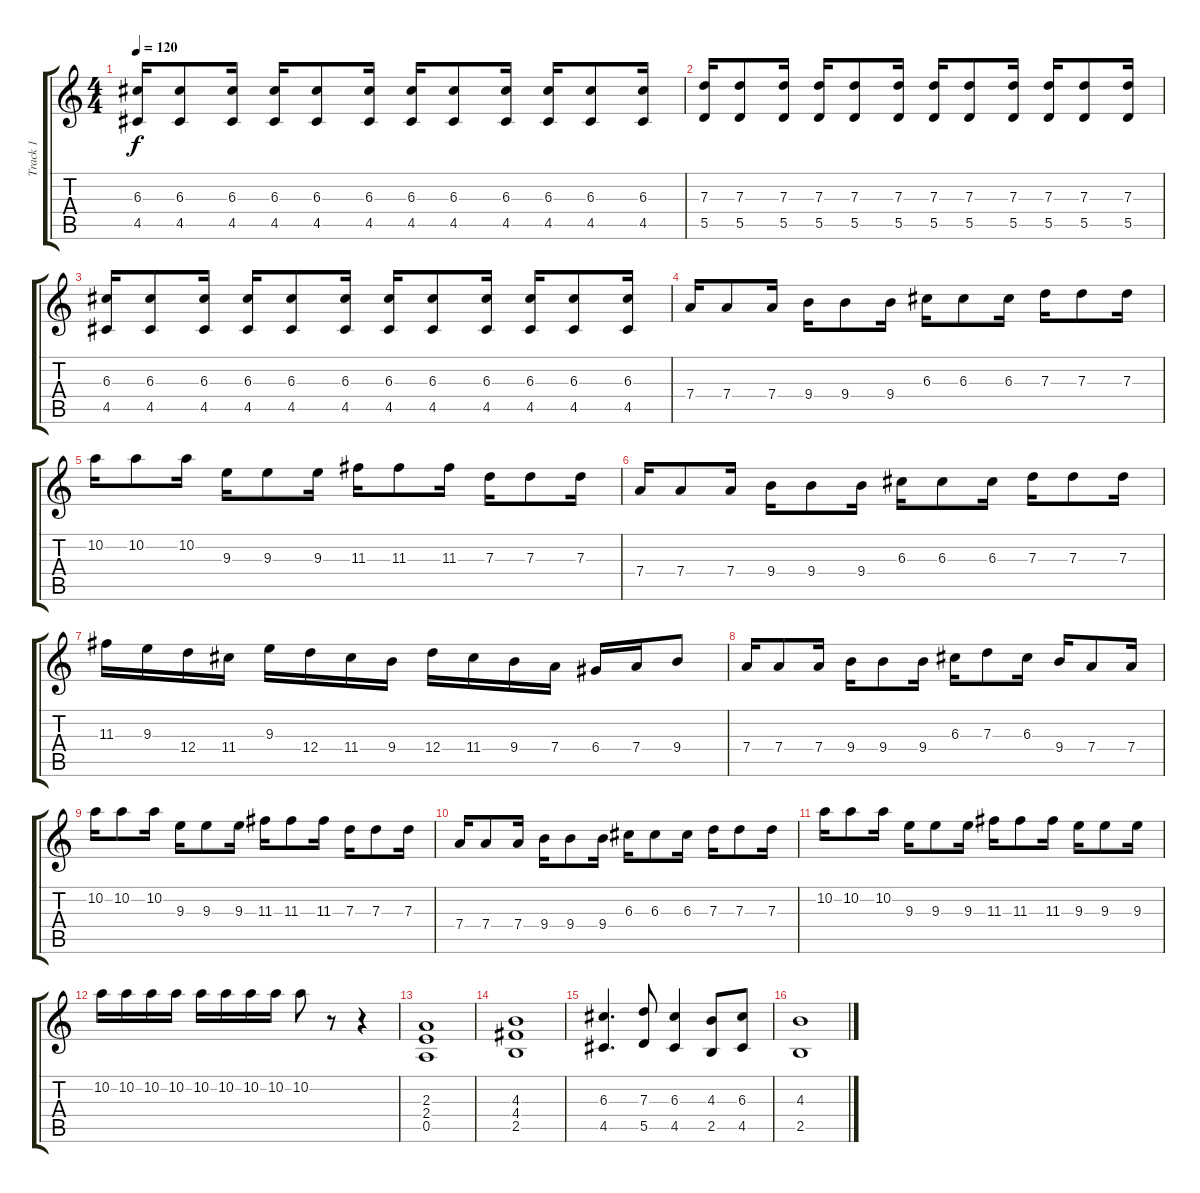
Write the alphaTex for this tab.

\track ("Track 1" "Track 1") {instrument distortionguitar}
\staff {score tabs}
\tuning (E4 B3 G3 D3 A2 E2) {hide}
\ts (4 4)
\tempo 120
\clef g2
\ks c
(6.3 4.5).16{dy f} (6.3 4.5).8 (6.3 4.5).16 (6.3 4.5).16 (6.3 4.5).8 (6.3 4.5).16 (6.3 4.5).16 (6.3 4.5).8 (6.3 4.5).16 (6.3 4.5).16 (6.3 4.5).8 (6.3 4.5).16 |
(7.3 5.5).16 (7.3 5.5).8 (7.3 5.5).16 (7.3 5.5).16 (7.3 5.5).8 (7.3 5.5).16 (7.3 5.5).16 (7.3 5.5).8 (7.3 5.5).16 (7.3 5.5).16 (7.3 5.5).8 (7.3 5.5).16 |
(6.3 4.5).16 (6.3 4.5).8 (6.3 4.5).16 (6.3 4.5).16 (6.3 4.5).8 (6.3 4.5).16 (6.3 4.5).16 (6.3 4.5).8 (6.3 4.5).16 (6.3 4.5).16 (6.3 4.5).8 (6.3 4.5).16 |
7.4.16 7.4.8 7.4.16 9.4.16 9.4.8 9.4.16 6.3.16 6.3.8 6.3.16 7.3.16 7.3.8 7.3.16 |
10.2.16 10.2.8 10.2.16 9.3.16 9.3.8 9.3.16 11.3.16 11.3.8 11.3.16 7.3.16 7.3.8 7.3.16 |
7.4.16 7.4.8 7.4.16 9.4.16 9.4.8 9.4.16 6.3.16 6.3.8 6.3.16 7.3.16 7.3.8 7.3.16 |
11.3.16 9.3.16 12.4.16 11.4.16 9.3.16 12.4.16 11.4.16 9.4.16 12.4.16 11.4.16 9.4.16 7.4.16 6.4.16 7.4.16 9.4.8 |
7.4.16 7.4.8 7.4.16 9.4.16 9.4.8 9.4.16 6.3.16 7.3.8 6.3.16 9.4.16 7.4.8 7.4.16 |
10.2.16 10.2.8 10.2.16 9.3.16 9.3.8 9.3.16 11.3.16 11.3.8 11.3.16 7.3.16 7.3.8 7.3.16 |
7.4.16 7.4.8 7.4.16 9.4.16 9.4.8 9.4.16 6.3.16 6.3.8 6.3.16 7.3.16 7.3.8 7.3.16 |
10.2.16 10.2.8 10.2.16 9.3.16 9.3.8 9.3.16 11.3.16 11.3.8 11.3.16 9.3.16 9.3.8 9.3.16 |
10.2.16 10.2.16 10.2.16 10.2.16 10.2.16 10.2.16 10.2.16 10.2.16 10.2.8 r.8 r.4 |
(2.3 2.4 0.5).1 |
(4.3 4.4 2.5).1 |
(6.3 4.5).4{d} (7.3 5.5).8 (6.3 4.5).4 (4.3 2.5).8 (6.3 4.5).8 |
(4.3 2.5).1
